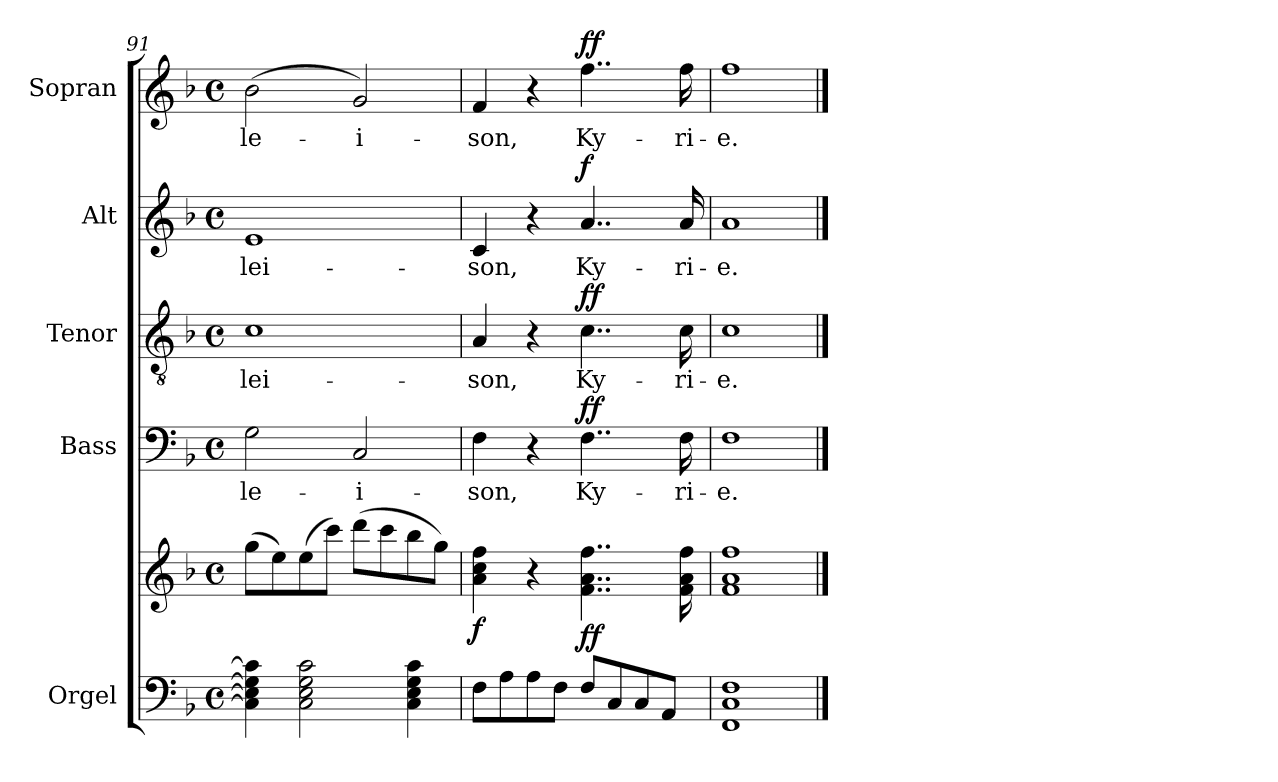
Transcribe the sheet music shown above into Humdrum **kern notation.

**kern	**kern	**dynam	**kern	**text	**dynam	**kern	**text	**dynam	**kern	**text	**dynam	**kern	**text	**dynam
*part5	*part5	*part5	*part4	*part4	*part4	*part3	*part3	*part3	*part2	*part2	*part2	*part1	*part1	*part1
*staff6	*staff5	*staff5/6	*staff4	*staff4	*staff4	*staff3	*staff3	*staff3	*staff2	*staff2	*staff2	*staff1	*staff1	*staff1
*I"Orgel	*	*	*I"Bass	*	*	*I"Tenor	*	*	*I"Alt	*	*	*I"Sopran	*	*
*I'Org.	*	*	*I'B.	*	*	*I'T.	*	*	*I'A.	*	*	*I'S.	*	*
*clefF4	*clefG2	*	*clefF4	*	*	*clefGv2	*	*	*clefG2	*	*	*clefG2	*	*
*k[b-]	*k[b-]	*	*k[b-]	*	*	*k[b-]	*	*	*k[b-]	*	*	*k[b-]	*	*
*F:	*F:	*	*F:	*	*	*F:	*	*	*F:	*	*	*F:	*	*
*M4/4	*M4/4	*	*M4/4	*	*	*M4/4	*	*	*M4/4	*	*	*M4/4	*	*
*met(c)	*met(c)	*	*met(c)	*	*	*met(c)	*	*	*met(c)	*	*	*met(c)	*	*
=91	=91	=91	=91	=91	=91	=91	=91	=91	=91	=91	=91	=91	=91	=91
!	!	!	!	!LO:LY:b	!	!	!LO:LY:b	!	!	!LO:LY:b	!	!	!LO:LY:b	!
4C\] 4E\] 4G\] 4c\]	(>8gg\L	.	2G\	-le-	.	1c	-lei-	.	1e	-lei-	.	(>2b-\	-le-	.
.	8ee\)	.	.	.	.	.	.	.	.	.	.	.	.	.
2C\ 2E\ 2G\ 2c\	(>8ee\	.	.	.	.	.	.	.	.	.	.	.	.	.
.	8ccc\J)	.	.	.	.	.	.	.	.	.	.	.	.	.
!	!	!	!	!LO:LY:b	!	!	!	!	!	!	!	!	!LO:LY:b	!
.	(>8ddd\L	.	2C/	-i-	.	.	.	.	.	.	.	2g/)	-i-	.
.	8ccc\	.	.	.	.	.	.	.	.	.	.	.	.	.
4C\ 4E\ 4G\ 4c\	8bb-\	.	.	.	.	.	.	.	.	.	.	.	.	.
.	8gg\J)	.	.	.	.	.	.	.	.	.	.	.	.	.
=92	=92	=92	=92	=92	=92	=92	=92	=92	=92	=92	=92	=92	=92	=92
!	!	!LO:DY:b	!	!LO:LY:b	!	!	!LO:LY:b	!	!	!LO:LY:b	!	!	!LO:LY:b	!
8F\L	4a\ 4cc\ 4ff\	f	4F\	-son,	.	4A/	-son,	.	4c/	-son,	.	4f/	-son,	.
8A\	.	.	.	.	.	.	.	.	.	.	.	.	.	.
8A\	4r	.	4r	.	.	4r	.	.	4r	.	.	4r	.	.
8F\J	.	.	.	.	.	.	.	.	.	.	.	.	.	.
!	!	!LO:DY:b	!	!LO:LY:b	!LO:DY:a	!	!LO:LY:b	!LO:DY:a	!	!LO:LY:b	!LO:DY:a	!	!LO:LY:b	!LO:DY:a
8F/L	4..f\ 4..a\ 4..ff\	ff	4..F\	Ky-	ff	4..c\	Ky-	ff	4..a/	Ky-	f	4..ff\	Ky-	ff
8C/	.	.	.	.	.	.	.	.	.	.	.	.	.	.
8C/	.	.	.	.	.	.	.	.	.	.	.	.	.	.
8AA/J	.	.	.	.	.	.	.	.	.	.	.	.	.	.
!	!	!	!	!LO:LY:b	!	!	!LO:LY:b	!	!	!LO:LY:b	!	!	!LO:LY:b	!
.	16f\ 16a\ 16ff\	.	16F\	-ri-	.	16c\	-ri-	.	16a/	-ri-	.	16ff\	-ri-	.
=93	=93	=93	=93	=93	=93	=93	=93	=93	=93	=93	=93	=93	=93	=93
!	!	!	!	!LO:LY:b	!	!	!LO:LY:b	!	!	!LO:LY:b	!	!	!LO:LY:b	!
1FF 1C 1F	1f 1a 1ff	.	1F	-e.	.	1c	-e.	.	1a	-e.	.	1ff	-e.	.
==	==	==	==	==	==	==	==	==	==	==	==	==	==	==
*-	*-	*-	*-	*-	*-	*-	*-	*-	*-	*-	*-	*-	*-	*-
